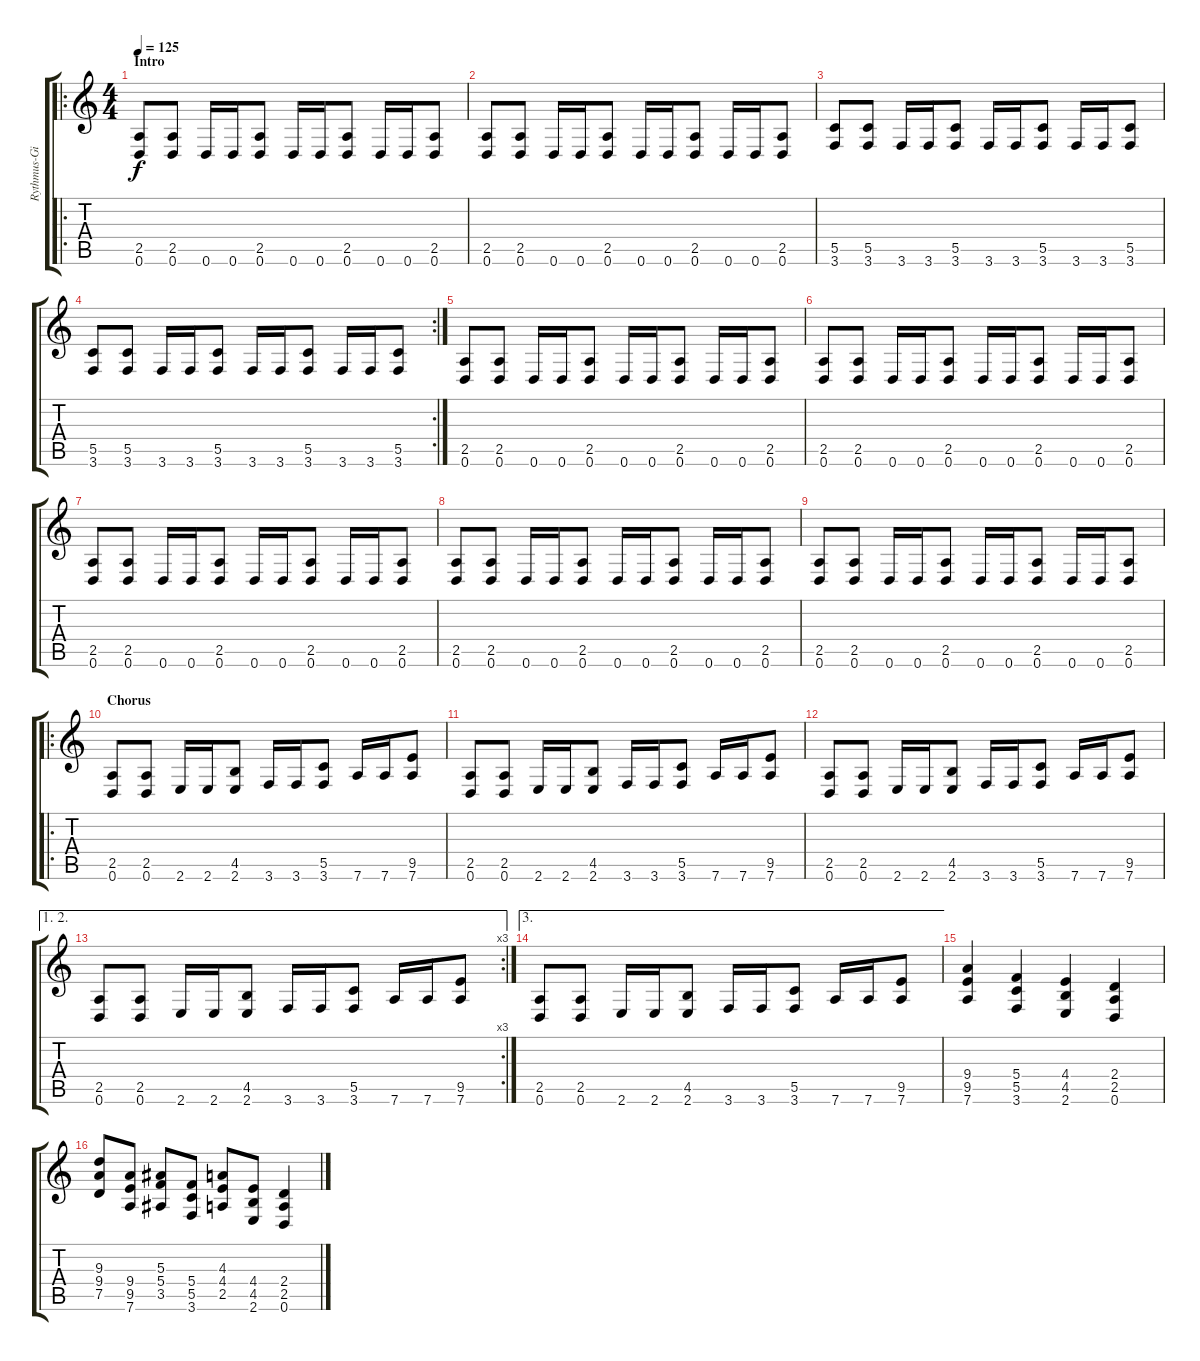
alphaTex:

\track ("Rythmus-Gitarre" "Rythmus-Gi") {instrument distortionguitar}
\staff {score tabs}
\tuning (D4 A3 F3 C3 G2 D2) {hide}
\ro
\ts (4 4)
\section ("" "Intro")
\tempo 125
\clef g2
\ks c
(2.5 0.6).8{dy f instrument distortionguitar} (2.5 0.6).8 0.6.16 0.6.16 (2.5 0.6).8 0.6.16 0.6.16 (2.5 0.6).8 0.6.16 0.6.16 (2.5 0.6).8 |
(2.5 0.6).8 (2.5 0.6).8 0.6.16 0.6.16 (2.5 0.6).8 0.6.16 0.6.16 (2.5 0.6).8 0.6.16 0.6.16 (2.5 0.6).8 |
(5.5 3.6).8 (5.5 3.6).8 3.6.16 3.6.16 (5.5 3.6).8 3.6.16 3.6.16 (5.5 3.6).8 3.6.16 3.6.16 (5.5 3.6).8 |
\rc 2
(5.5 3.6).8 (5.5 3.6).8 3.6.16 3.6.16 (5.5 3.6).8 3.6.16 3.6.16 (5.5 3.6).8 3.6.16 3.6.16 (5.5 3.6).8 |
(2.5 0.6).8 (2.5 0.6).8 0.6.16 0.6.16 (2.5 0.6).8 0.6.16 0.6.16 (2.5 0.6).8 0.6.16 0.6.16 (2.5 0.6).8 |
(2.5 0.6).8 (2.5 0.6).8 0.6.16 0.6.16 (2.5 0.6).8 0.6.16 0.6.16 (2.5 0.6).8 0.6.16 0.6.16 (2.5 0.6).8 |
(2.5 0.6).8 (2.5 0.6).8 0.6.16 0.6.16 (2.5 0.6).8 0.6.16 0.6.16 (2.5 0.6).8 0.6.16 0.6.16 (2.5 0.6).8 |
(2.5 0.6).8 (2.5 0.6).8 0.6.16 0.6.16 (2.5 0.6).8 0.6.16 0.6.16 (2.5 0.6).8 0.6.16 0.6.16 (2.5 0.6).8 |
(2.5 0.6).8 (2.5 0.6).8 0.6.16 0.6.16 (2.5 0.6).8 0.6.16 0.6.16 (2.5 0.6).8 0.6.16 0.6.16 (2.5 0.6).8 |
\ro
\section ("" "Chorus")
(2.5 0.6).8 (2.5 0.6).8 2.6.16 2.6.16 (4.5 2.6).8 3.6.16 3.6.16 (5.5 3.6).8 7.6.16 7.6.16 (9.5 7.6).8 |
(2.5 0.6).8 (2.5 0.6).8 2.6.16 2.6.16 (4.5 2.6).8 3.6.16 3.6.16 (5.5 3.6).8 7.6.16 7.6.16 (9.5 7.6).8 |
(2.5 0.6).8 (2.5 0.6).8 2.6.16 2.6.16 (4.5 2.6).8 3.6.16 3.6.16 (5.5 3.6).8 7.6.16 7.6.16 (9.5 7.6).8 |
\ae (1 2)
\rc 3
(2.5 0.6).8 (2.5 0.6).8 2.6.16 2.6.16 (4.5 2.6).8 3.6.16 3.6.16 (5.5 3.6).8 7.6.16 7.6.16 (9.5 7.6).8 |
\ae 3
(2.5 0.6).8 (2.5 0.6).8 2.6.16 2.6.16 (4.5 2.6).8 3.6.16 3.6.16 (5.5 3.6).8 7.6.16 7.6.16 (9.5 7.6).8 |
(9.4 9.5 7.6).4 (5.4 5.5 3.6).4 (4.4 4.5 2.6).4 (2.4 2.5 0.6).4 |
(9.3 9.4 7.5).8 (9.4 9.5 7.6).8 (5.3 5.4 3.5).8 (5.4 5.5 3.6).8 (4.3 4.4 2.5).8 (4.4 4.5 2.6).8 (2.4 2.5 0.6).4
